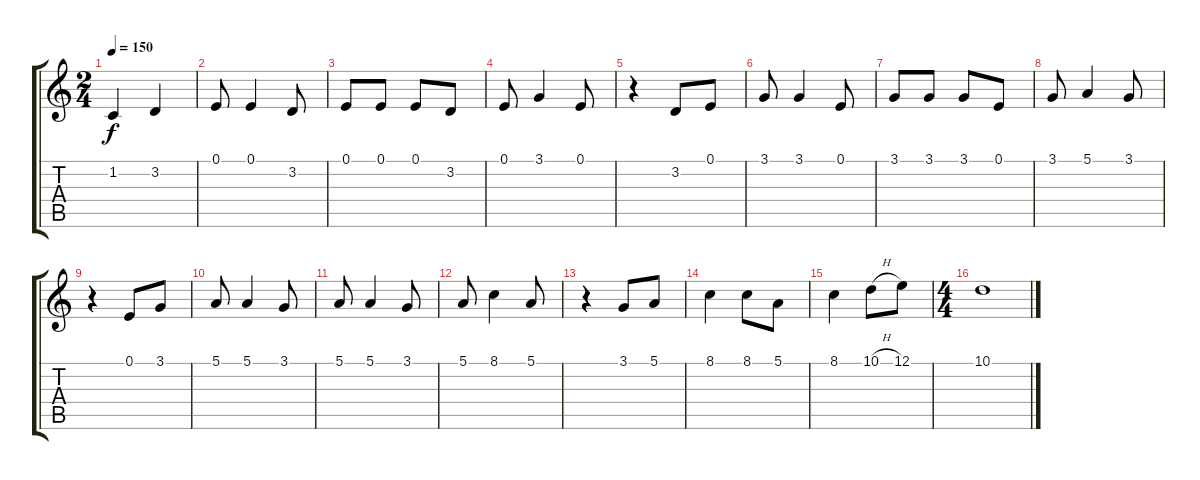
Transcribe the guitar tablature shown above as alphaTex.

\track "" {instrument altosax}
\staff {score tabs}
\tuning (E4 B3 G3 D3 A2 E2) {hide}
\ts (2 4)
\tempo 150
\clef g2
\ks c
1.2.4{txt "" dy f} 3.2.4 |
0.1.8{txt ""} 0.1.4 3.2.8{txt ""} |
0.1.8{txt ""} 0.1.8 0.1.8{txt ""} 3.2.8 |
0.1.8{txt ""} 3.1.4{txt ""} 0.1.8 |
r.4 3.2.8{txt ""} 0.1.8{txt ""} |
3.1.8{txt ""} 3.1.4 0.1.8{txt ""} |
3.1.8{txt ""} 3.1.8 3.1.8{txt ""} 0.1.8 |
3.1.8{txt ""} 5.1.4{txt ""} 3.1.8 |
r.4 0.1.8{txt ""} 3.1.8 |
5.1.8{txt ""} 5.1.4 3.1.8{txt ""} |
5.1.8{txt ""} 5.1.4{txt ""} 3.1.8 |
5.1.8{txt ""} 8.1.4{txt ""} 5.1.8 |
r.4 3.1.8{txt ""} 5.1.8 |
8.1.4{txt ""} 8.1.8{txt ""} 5.1.8 |
8.1.4{txt ""} 10.1{h}.8 12.1.8 |
\ts (4 4)
10.1.1{txt ""}
